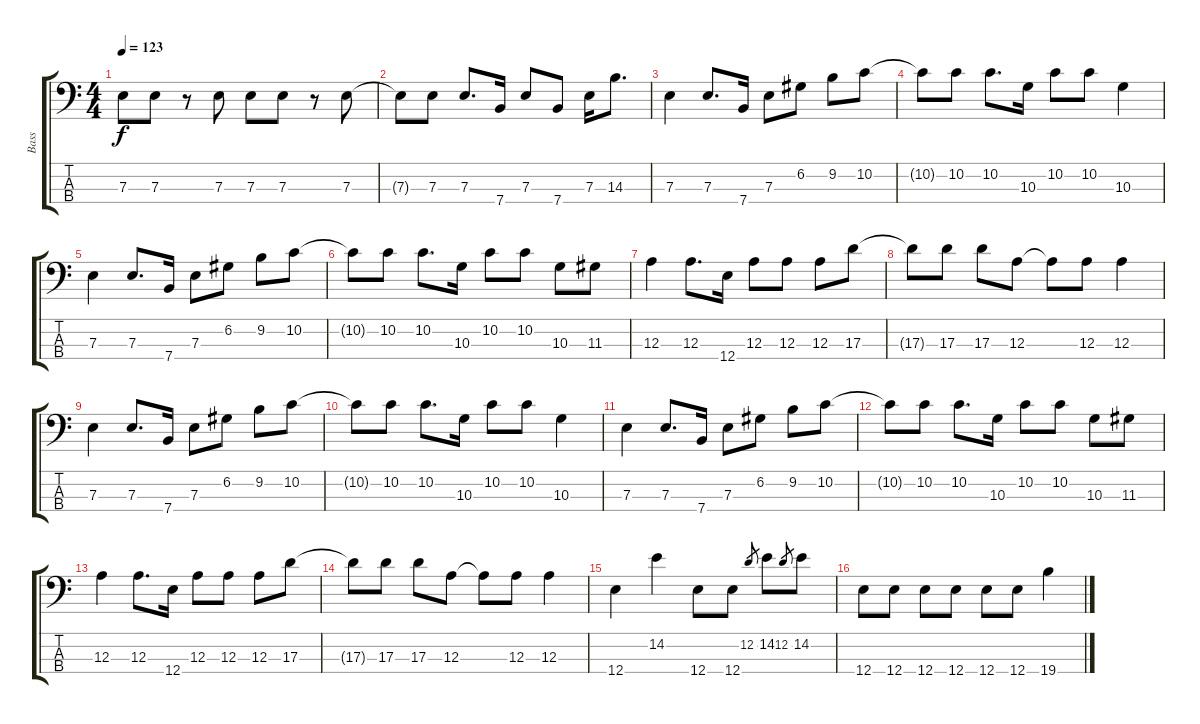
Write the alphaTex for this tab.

\track ("Bass" "Bass") {instrument electricbassfinger}
\staff {score tabs}
\tuning (G2 D2 A1 E1) {hide}
\ts (4 4)
\tempo 123
\clef f4
\ks c
7.3.8{dy f} 7.3.8 r.8 7.3.8 7.3.8 7.3.8 r.8 7.3.8 |
7.3{t}.8 7.3.8 7.3.8{d} 7.4.16 7.3.8 7.4.8 7.3.16 14.3.8{d} |
7.3.4 7.3.8{d} 7.4.16 7.3.8 6.2.8 9.2.8 10.2.8 |
10.2{t}.8 10.2.8 10.2.8{d} 10.3.16 10.2.8 10.2.8 10.3.4 |
7.3.4 7.3.8{d} 7.4.16 7.3.8 6.2.8 9.2.8 10.2.8 |
10.2{t}.8 10.2.8 10.2.8{d} 10.3.16 10.2.8 10.2.8 10.3.8 11.3.8 |
12.3.4 12.3.8{d} 12.4.16 12.3.8 12.3.8 12.3.8 17.3.8 |
17.3{t}.8 17.3.8 17.3.8 12.3.8 12.3{t}.8 12.3.8 12.3.4 |
7.3.4 7.3.8{d} 7.4.16 7.3.8 6.2.8 9.2.8 10.2.8 |
10.2{t}.8 10.2.8 10.2.8{d} 10.3.16 10.2.8 10.2.8 10.3.4 |
7.3.4 7.3.8{d} 7.4.16 7.3.8 6.2.8 9.2.8 10.2.8 |
10.2{t}.8 10.2.8 10.2.8{d} 10.3.16 10.2.8 10.2.8 10.3.8 11.3.8 |
12.3.4 12.3.8{d} 12.4.16 12.3.8 12.3.8 12.3.8 17.3.8 |
17.3{t}.8 17.3.8 17.3.8 12.3.8 12.3{t}.8 12.3.8 12.3.4 |
12.4.4 14.2.4 12.4.8 12.4.8 12.2.8{gr} 14.2.8 12.2.8{gr} 14.2.8 |
12.4.8 12.4.8 12.4.8 12.4.8 12.4.8 12.4.8 19.4.4
